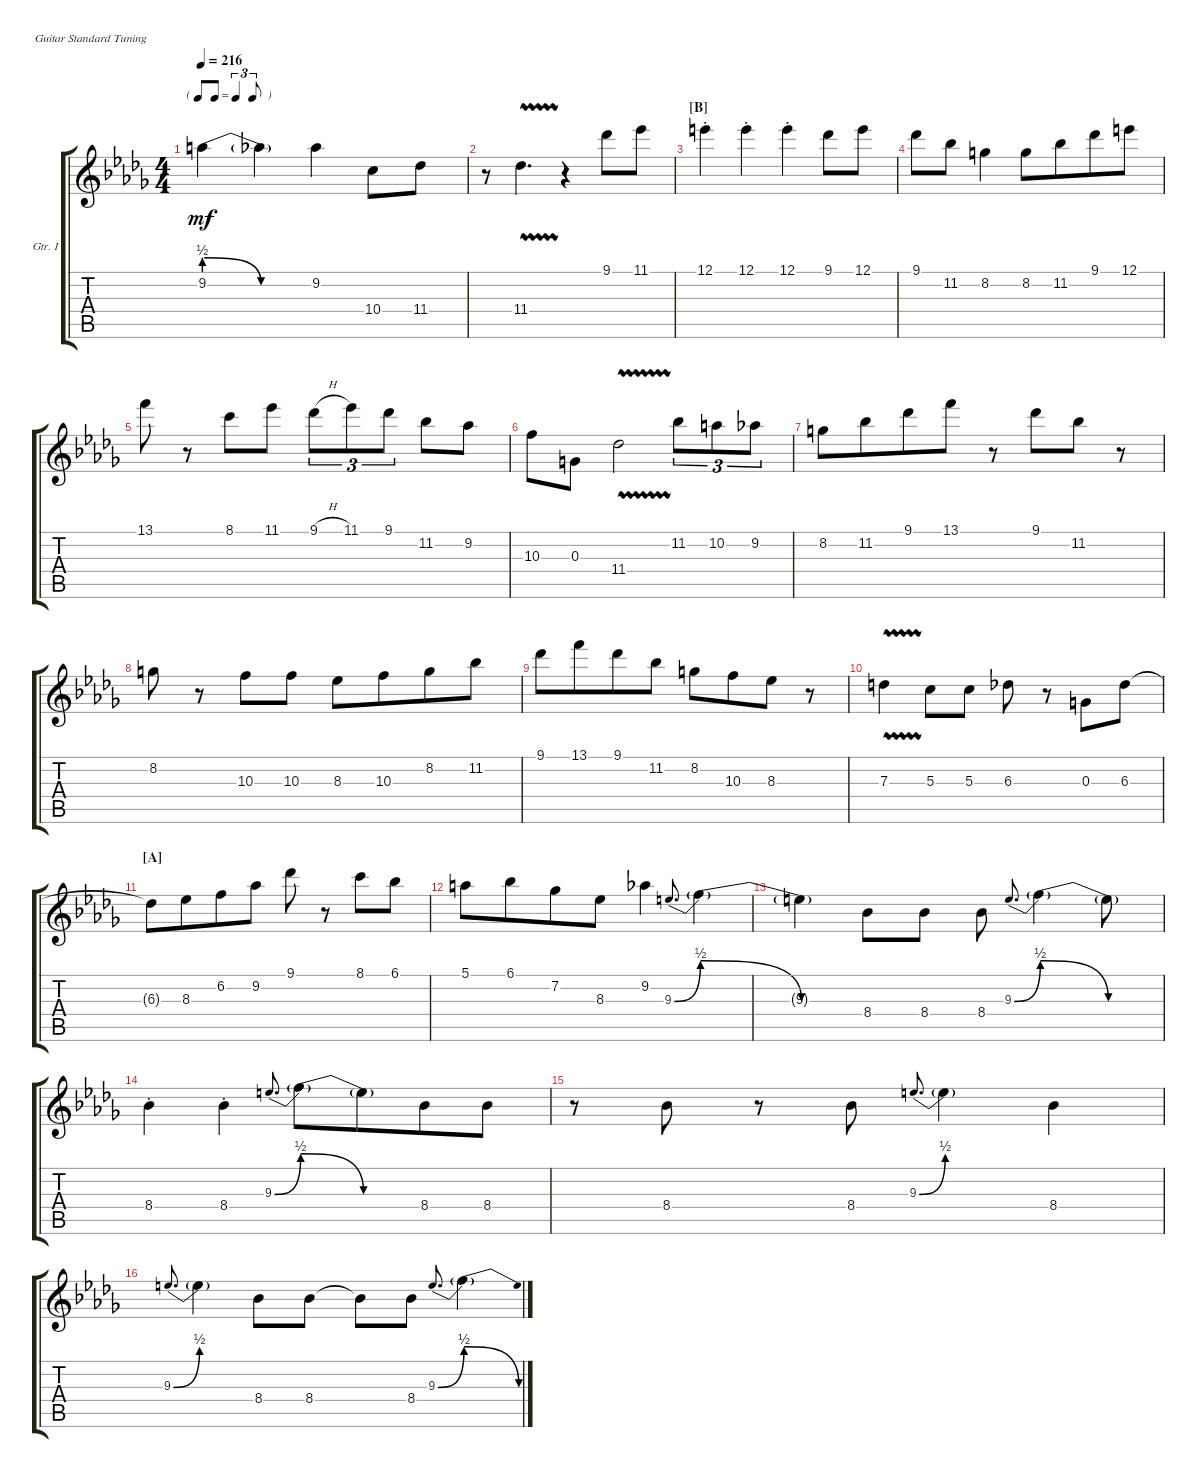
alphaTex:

\defaultSystemsLayout 4
\bracketExtendMode groupsimilarinstruments
\firstSystemTrackNameOrientation horizontal
\otherSystemsTrackNameOrientation horizontal
\track ("Guitar I" "Gtr. I") {instrument acousticguitarsteel}
\staff {score tabs}
\tuning (E4 B3 G3 D3 A2 E2)
\ts (4 4)
\tf triplet8th
\tempo 216
\clef g2
\ks db
9.2{be (release 0 2 59.4 0) t}.4{dy mf} 9.2{be (hold 0 0 60 0) t}.4 9.2.4 10.4.8 11.4.8 |
r.8 11.4{vw}.4{d} r.4 9.1.8 11.1.8 |
\section ("B" "")
12.1{st}.4 12.1{st}.4 12.1{st}.4 9.1.8 12.1.8 |
9.1.8 11.2.8 8.2.4 8.2.8 11.2.8{beam merge} 9.1.8 12.1.8 |
13.1.8 r.8 8.1.8 11.1.8 9.1{h}.8{tu (3 2)} 11.1.8{tu (3 2)} 9.1.8{tu (3 2)} 11.2.8 9.2.8 |
10.3.8 0.3.8 11.4{vw}.2 11.2.8{tu (3 2)} 10.2.8{tu (3 2)} 9.2.8{tu (3 2)} |
8.2.8 11.2.8{beam merge} 9.1.8 13.1.8 r.8 9.1.8{beam merge} 11.2.8 r.8 |
8.2.8 r.8 10.3.8 10.3.8 8.3.8 10.3.8{beam merge} 8.2.8 11.2.8 |
9.1.8 13.1.8{beam merge} 9.1.8 11.2.8 8.2.8 10.3.8{beam merge} 8.3.8 r.8 |
7.3{vw}.4 5.3.8 5.3.8 6.3.8 r.8 0.3.8 6.3.8 |
\section ("A" "")
6.3{t}.8 8.3.8{beam merge} 6.2.8 9.2.8 9.1.8 r.8 8.1.8 6.1.8 |
5.1.8 6.1.8{beam merge} 7.2.8 8.3.8 9.2.4 9.3{be (bend 19.2 0 59.4 2)}.8{d gr onbeat} 9.3{be (release 0 2 59.4 0) t}.4 |
9.3{be (hold 0 0 60 0) t}.4 8.4.8 8.4.8 8.4.8 9.3{be (bend 19.2 0 59.4 2)}.8{d gr onbeat} 9.3{be (release 0 2 59.4 0) t}.4 9.3{be (hold 0 0 60 0) t}.8 |
8.4{st}.4 8.4{st}.4 9.3{be (bend 19.2 0 59.4 2)}.8{d gr onbeat} 9.3{be (release 0 2 59.4 0) t}.8 9.3{be (hold 0 0 60 0) t}.8{beam merge} 8.4.8 8.4.8 |
r.8 8.4.8 r.8 8.4.8 9.3{be (bend 19.2 0 59.4 2)}.8{d gr onbeat} 9.3{be (hold 0 0 60 0) t}.4 8.4.4 |
9.3{be (bend 19.2 0 59.4 2)}.8{d gr onbeat} 9.3{be (hold 0 0 60 0) t}.4 8.4.8 8.4.8 8.4{t}.8 8.4.8 9.3{be (bend 19.2 0 59.4 2)}.8{d gr onbeat} 9.3{be (release 0 2 59.4 0) t}.4
